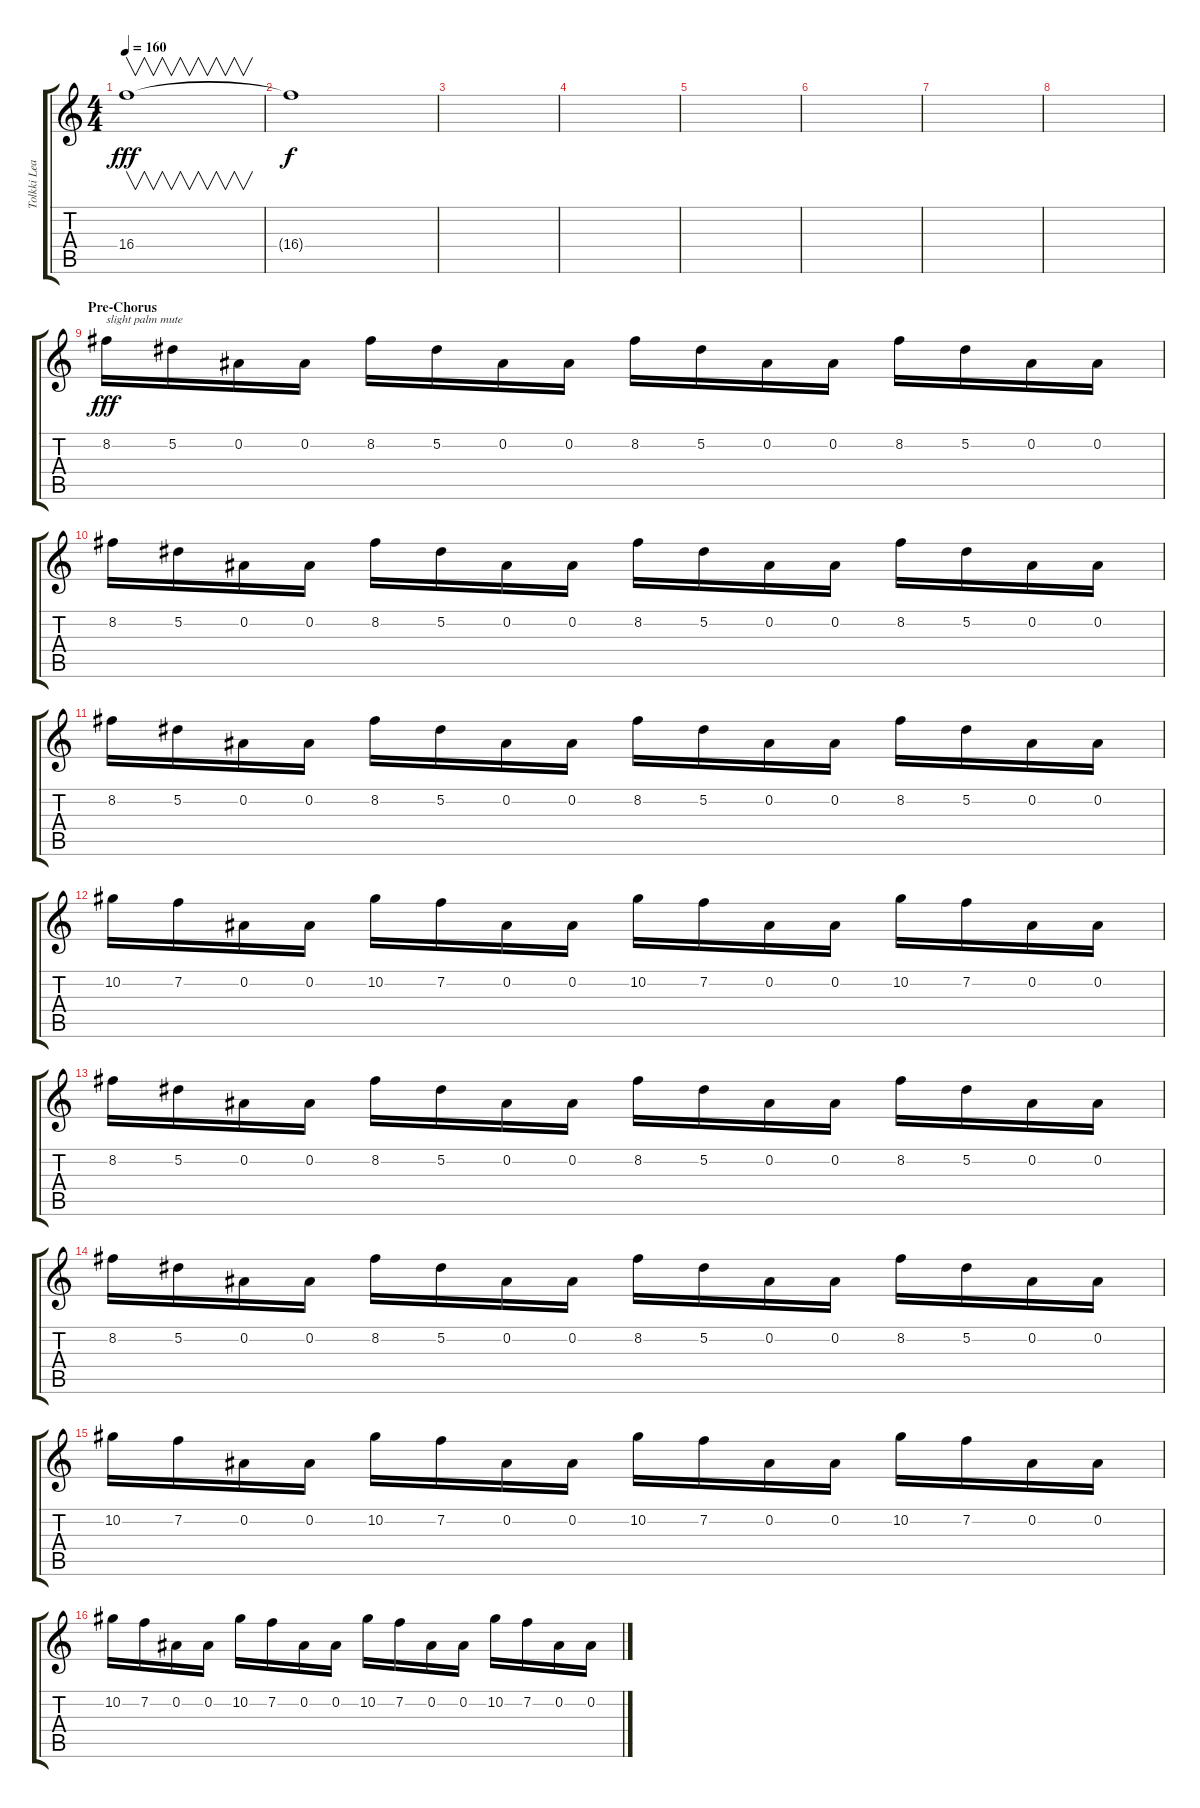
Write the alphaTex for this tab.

\track ("Tolkki Lead" "Tolkki Lea") {instrument overdrivenguitar}
\staff {score tabs}
\tuning (Eb4 Bb3 Gb3 Db3 Ab2 Eb2) {hide}
\ts (4 4)
\tempo 160
\clef g2
\ks c
16.4.1{v dy fff} |
16.4{t}.1{dy f} |
|
|
|
|
|
|
\section ("" "Pre-Chorus")
8.2.16{txt "slight palm mute" dy fff volume 12 instrument electricguitarmuted} 5.2.16 0.2.16 0.2.16 8.2.16 5.2.16 0.2.16 0.2.16 8.2.16 5.2.16 0.2.16 0.2.16 8.2.16 5.2.16 0.2.16 0.2.16 |
8.2.16{volume 12 instrument electricguitarmuted} 5.2.16 0.2.16 0.2.16 8.2.16 5.2.16 0.2.16 0.2.16 8.2.16 5.2.16 0.2.16 0.2.16 8.2.16 5.2.16 0.2.16 0.2.16 |
8.2.16{volume 12 instrument electricguitarmuted} 5.2.16 0.2.16 0.2.16 8.2.16 5.2.16 0.2.16 0.2.16 8.2.16 5.2.16 0.2.16 0.2.16 8.2.16 5.2.16 0.2.16 0.2.16 |
10.2.16{volume 12 instrument electricguitarmuted} 7.2.16 0.2.16 0.2.16 10.2.16 7.2.16 0.2.16 0.2.16 10.2.16 7.2.16 0.2.16 0.2.16 10.2.16 7.2.16 0.2.16 0.2.16 |
8.2.16{volume 12 instrument electricguitarmuted} 5.2.16 0.2.16 0.2.16 8.2.16 5.2.16 0.2.16 0.2.16 8.2.16 5.2.16 0.2.16 0.2.16 8.2.16 5.2.16 0.2.16 0.2.16 |
8.2.16{volume 12 instrument electricguitarmuted} 5.2.16 0.2.16 0.2.16 8.2.16 5.2.16 0.2.16 0.2.16 8.2.16 5.2.16 0.2.16 0.2.16 8.2.16 5.2.16 0.2.16 0.2.16 |
10.2.16{volume 12 instrument electricguitarmuted} 7.2.16 0.2.16 0.2.16 10.2.16 7.2.16 0.2.16 0.2.16 10.2.16 7.2.16 0.2.16 0.2.16 10.2.16 7.2.16 0.2.16 0.2.16 |
10.2.16{volume 12 instrument electricguitarmuted} 7.2.16 0.2.16 0.2.16 10.2.16 7.2.16 0.2.16 0.2.16 10.2.16 7.2.16 0.2.16 0.2.16 10.2.16 7.2.16 0.2.16 0.2.16
